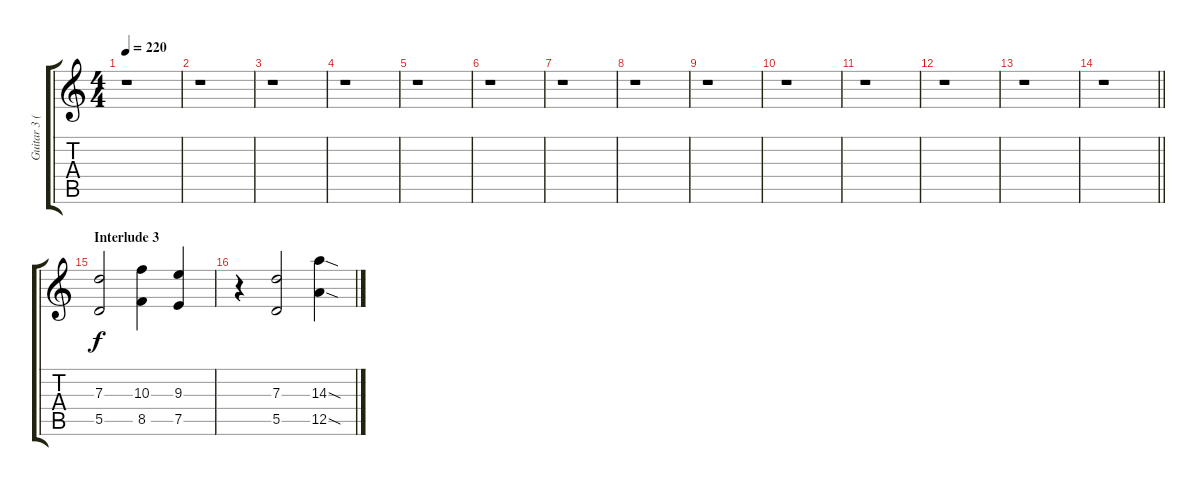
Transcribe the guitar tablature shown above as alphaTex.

\track ("Guitar 3 (Not Really That Important)" "Guitar 3 (") {instrument distortionguitar}
\staff {score tabs}
\tuning (E4 B3 G3 D3 A2 D2) {hide}
\ts (4 4)
\tempo 220
\clef g2
\ks c
r.1{dy f} |
r.1 |
r.1 |
r.1 |
r.1 |
r.1 |
r.1 |
r.1 |
r.1 |
r.1 |
r.1 |
r.1 |
r.1 |
\barLineRight lightlight
r.1 |
\section ("" "Interlude 3")
(7.3 5.5).2 (10.3 8.5).4 (9.3 7.5).4 |
r.4 (7.3 5.5).2 (14.3{sod} 12.5{sod}).4
